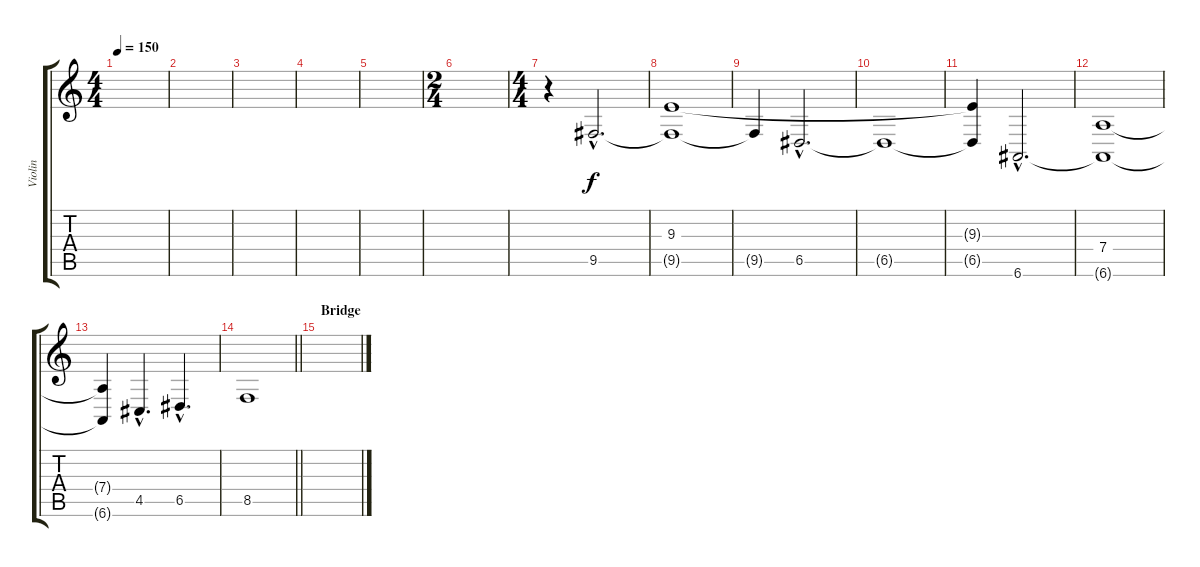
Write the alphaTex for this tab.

\track ("Violin" "Violin") {instrument violin}
\staff {score tabs}
\tuning (E4 B3 G3 D3 A2 E2) {hide}
\ts (4 4)
\tempo 150
\clef g2
\ks c
|
|
|
|
|
\ts (2 4)
|
\ts (4 4)
r.4 9.5{hac}.2{d} |
(9.3 9.5{t}).1 |
9.5{t}.4 6.5{hac}.2{d} |
6.5{t}.1 |
(9.3{t} 6.5{t}).4 6.6{hac}.2{d} |
(7.4 6.6{t}).1 |
(7.4{t} 6.6{t}).4 4.5{hac}.4{d} 6.5{hac}.4{d} |
\barLineRight lightlight
8.5.1 |
\section ("" "Bridge")
